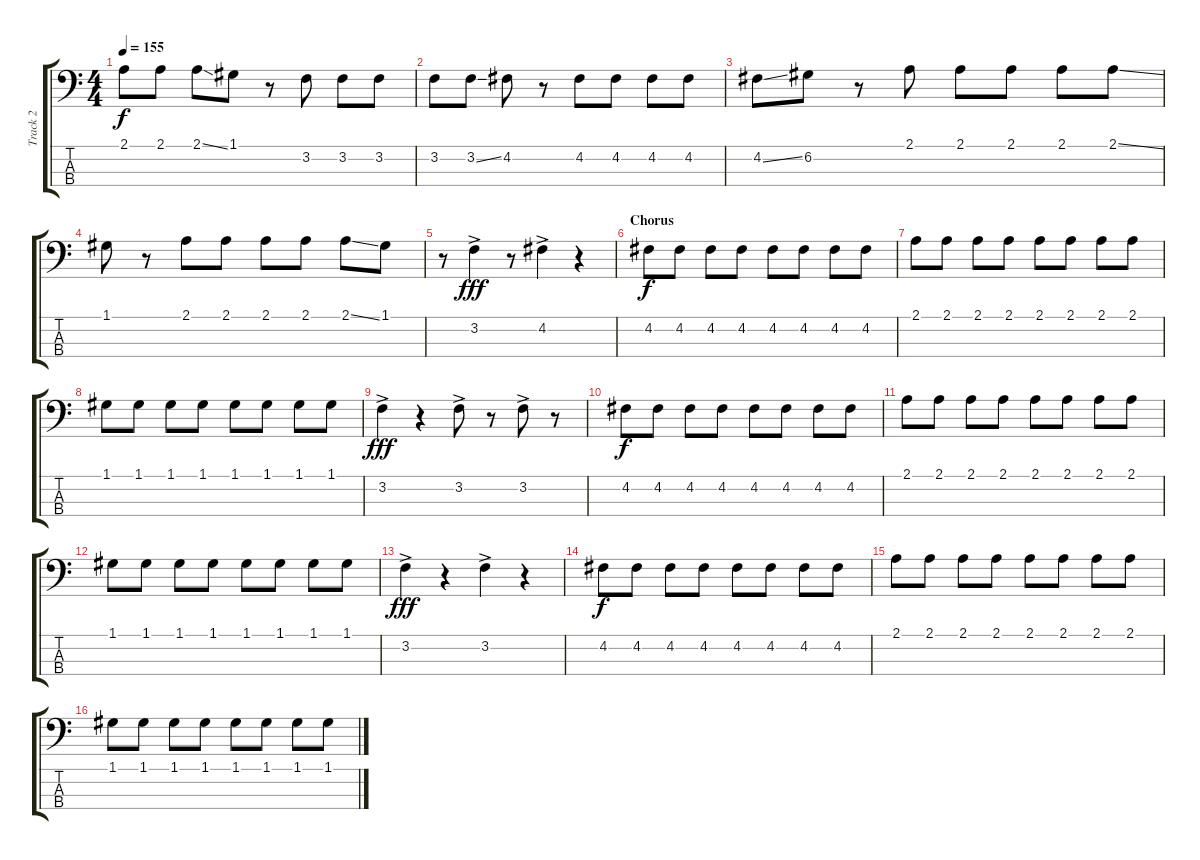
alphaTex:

\track ("Track 2" "Track 2") {instrument electricbassfinger}
\staff {score tabs}
\tuning (G2 D2 A1 E1) {hide}
\ts (4 4)
\tempo 155
\clef f4
\ks c
2.1.8{dy f} 2.1.8 2.1{ss}.8 1.1.8 r.8 3.2.8 3.2.8 3.2.8 |
3.2.8 3.2{ss}.8 4.2.8 r.8 4.2.8 4.2.8 4.2.8 4.2.8 |
4.2{ss}.8 6.2.8 r.8 2.1.8 2.1.8 2.1.8 2.1.8 2.1{ss}.8 |
1.1.8 r.8 2.1.8 2.1.8 2.1.8 2.1.8 2.1{ss}.8 1.1.8 |
r.8 3.2{ac}.4{dy fff} r.8 4.2{ac}.4 r.4 |
\section ("" "Chorus")
4.2.8{dy f} 4.2.8 4.2.8 4.2.8 4.2.8 4.2.8 4.2.8 4.2.8 |
2.1.8 2.1.8 2.1.8 2.1.8 2.1.8 2.1.8 2.1.8 2.1.8 |
1.1.8 1.1.8 1.1.8 1.1.8 1.1.8 1.1.8 1.1.8 1.1.8 |
3.2{ac}.4{dy fff} r.4 3.2{ac}.8 r.8 3.2{ac}.8 r.8 |
4.2.8{dy f} 4.2.8 4.2.8 4.2.8 4.2.8 4.2.8 4.2.8 4.2.8 |
2.1.8 2.1.8 2.1.8 2.1.8 2.1.8 2.1.8 2.1.8 2.1.8 |
1.1.8 1.1.8 1.1.8 1.1.8 1.1.8 1.1.8 1.1.8 1.1.8 |
3.2{ac}.4{dy fff} r.4 3.2{ac}.4 r.4 |
4.2.8{dy f} 4.2.8 4.2.8 4.2.8 4.2.8 4.2.8 4.2.8 4.2.8 |
2.1.8 2.1.8 2.1.8 2.1.8 2.1.8 2.1.8 2.1.8 2.1.8 |
1.1.8 1.1.8 1.1.8 1.1.8 1.1.8 1.1.8 1.1.8 1.1.8
